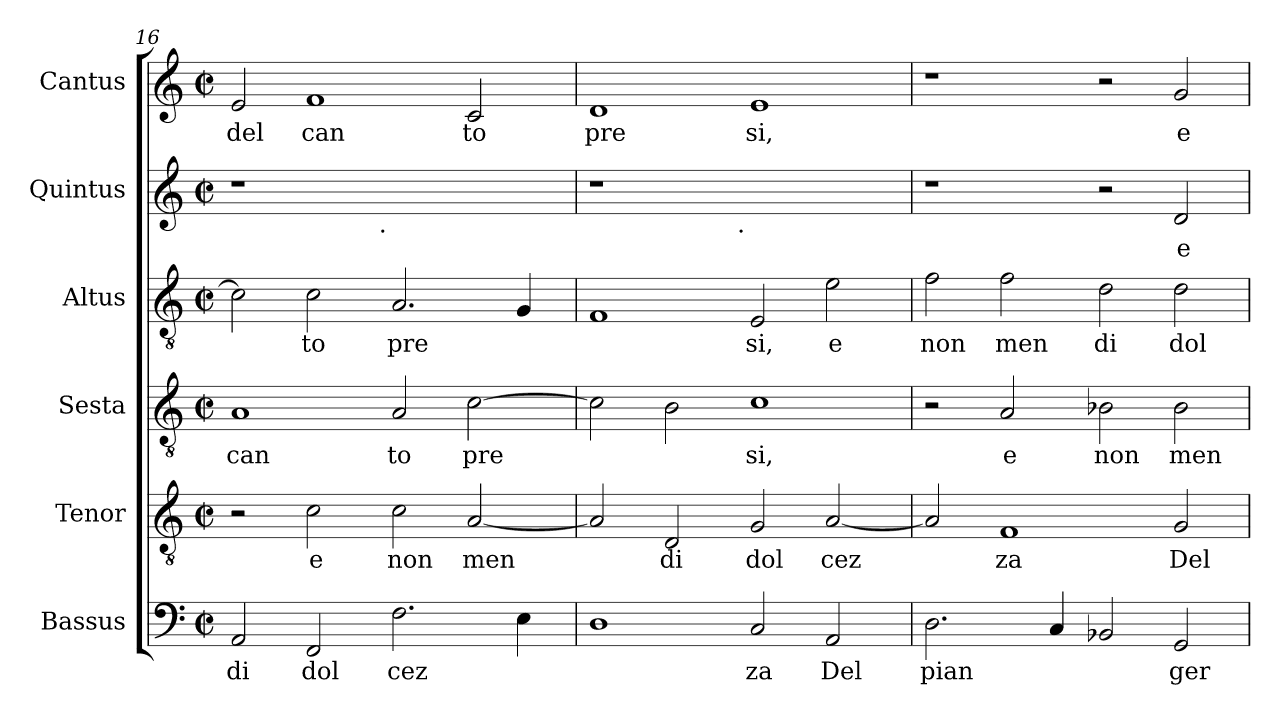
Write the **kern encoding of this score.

**kern	**text	**kern	**text	**kern	**text	**kern	**text	**kern	**text	**kern	**text
*part6	*part6	*part5	*part5	*part4	*part4	*part3	*part3	*part2	*part2	*part1	*part1
*staff6	*staff6	*staff5	*staff5	*staff4	*staff4	*staff3	*staff3	*staff2	*staff2	*staff1	*staff1
*I"Bassus	*	*I"Tenor	*	*I"Sesta	*	*I"Altus	*	*I"Quintus	*	*I"Cantus	*
*I'Bassus	*	*I'Tenor	*	*I'Sesta	*	*I'Altus	*	*I'Quintus	*	*I'Cantus	*
*clefF4	*	*clefGv2	*	*clefGv2	*	*clefGv2	*	*clefG2	*	*clefG2	*
*k[]	*	*k[]	*	*k[]	*	*k[]	*	*k[]	*	*k[]	*
*C:	*	*C:	*	*C:	*	*C:	*	*C:	*	*C:	*
*M2/2	*	*M2/2	*	*M2/2	*	*M2/2	*	*M2/2	*	*M2/2	*
*met(c|)	*	*met(c|)	*	*met(c|)	*	*met(c|)	*	*met(c|)	*	*met(c|)	*
=16	=16	=16	=16	=16	=16	=16	=16	=16	=16	=16	=16
!	!LO:LY:b	!	!	!	!LO:LY:b:cj	!	!LO:LY:b:cj	!	!	!	!LO:LY:b:cj
*	*	*	*	*	*	*	*	*^	*	*	*
2AA/	di	2r	.	1A	can	2c\]	.	1r	2ryy	.	2e/	del
!	!LO:LY:b	!	!LO:LY:b:cj	!	!	!	!LO:LY:b:cj	!	!	!	!	!LO:LY:b:cj
2FF/	dol	2c\	e	.	.	2c\	to	.	4...ryy	.	1f	can
!	!	!	!	!	!	!	!	!	!LO:TX:b:t=.	!	!	!
.	.	.	.	.	.	.	.	.	1ryy	.	.	.
!	!LO:LY:b	!	!LO:LY:b:cj	!	!LO:LY:b:cj	!	!LO:LY:b:cj	!	!	!	!	!
2.F\	cez	2c\	non	2A/	to	2.A/	pre	1ryy	.	.	.	.
!	!	!	!LO:LY:b:cj	!	!LO:LY:b:cj	!	!	!	!	!	!	!LO:LY:b:cj
.	.	[<2A/	men	[>2c\	pre	.	.	.	.	.	2c/	to
!	!LO:LY:b	!	!	!	!	!	!LO:LY:b:cj	!	!	!	!	!
4E\	.	.	.	.	.	4G/	.	.	.	.	.	.
.	.	.	.	.	.	.	.	.	32ryy	.	.	.
=17	=17	=17	=17	=17	=17	=17	=17	=17	=17	=17	=17	=17
!	!LO:LY:b	!	!LO:LY:b:cj	!	!LO:LY:b:cj	!	!LO:LY:b:cj	!	!	!	!	!LO:LY:b:cj
1D	.	2A/]	.	2c\]	.	1F	.	1r	2ryy	.	1d	pre
!	!	!	!LO:LY:b:cj	!	!LO:LY:b:cj	!	!	!	!	!	!	!
.	.	2D/	di	2B\	.	.	.	.	4...ryy	.	.	.
!	!	!	!	!	!	!	!	!	!LO:TX:b:t=.	!	!	!
.	.	.	.	.	.	.	.	.	1ryy	.	.	.
!	!LO:LY:b	!	!LO:LY:b:cj	!	!LO:LY:b:cj	!	!LO:LY:b:cj	!	!	!	!	!LO:LY:b:cj
2C/	za	2G/	dol	1c	si,	2E/	si,	1ryy	.	.	1e	si,
!	!LO:LY:b	!	!LO:LY:b:cj	!	!	!	!LO:LY:b:cj	!	!	!	!	!
2AA/	Del	[<2A/	cez	.	.	2e\	e	.	.	.	.	.
.	.	.	.	.	.	.	.	.	32ryy	.	.	.
=18	=18	=18	=18	=18	=18	=18	=18	=18	=18	=18	=18	=18
!	!LO:LY:b	!	!LO:LY:b:cj	!	!	!	!LO:LY:b:cj	!	!	!	!	!
*	*	*	*	*	*	*	*	*v	*v	*	*	*
2.D\	pian	2A/]	.	2r	.	2f\	non	1r	.	1r	.
!	!	!	!LO:LY:b:cj	!	!LO:LY:b:cj	!	!LO:LY:b:cj	!	!	!	!
.	.	1F	za	2A/	e	2f\	men	.	.	.	.
!	!LO:LY:b	!	!	!	!	!	!	!	!	!	!
4C/	.	.	.	.	.	.	.	.	.	.	.
!	!LO:LY:b	!	!	!	!LO:LY:b:cj	!	!LO:LY:b:cj	!	!	!	!
2BB-X/	.	.	.	2B-X\	non	2d\	di	2r	.	2r	.
!	!LO:LY:b	!	!LO:LY:b:cj	!	!LO:LY:b:cj	!	!LO:LY:b:cj	!	!LO:LY:b:cj	!	!LO:LY:b:cj
2GG/	ger	2G/	Del	2B-\	men	2d\	dol	2d/	e	2g/	e
=	=	=	=	=	=	=	=	=	=	=	=
*-	*-	*-	*-	*-	*-	*-	*-	*-	*-	*-	*-
